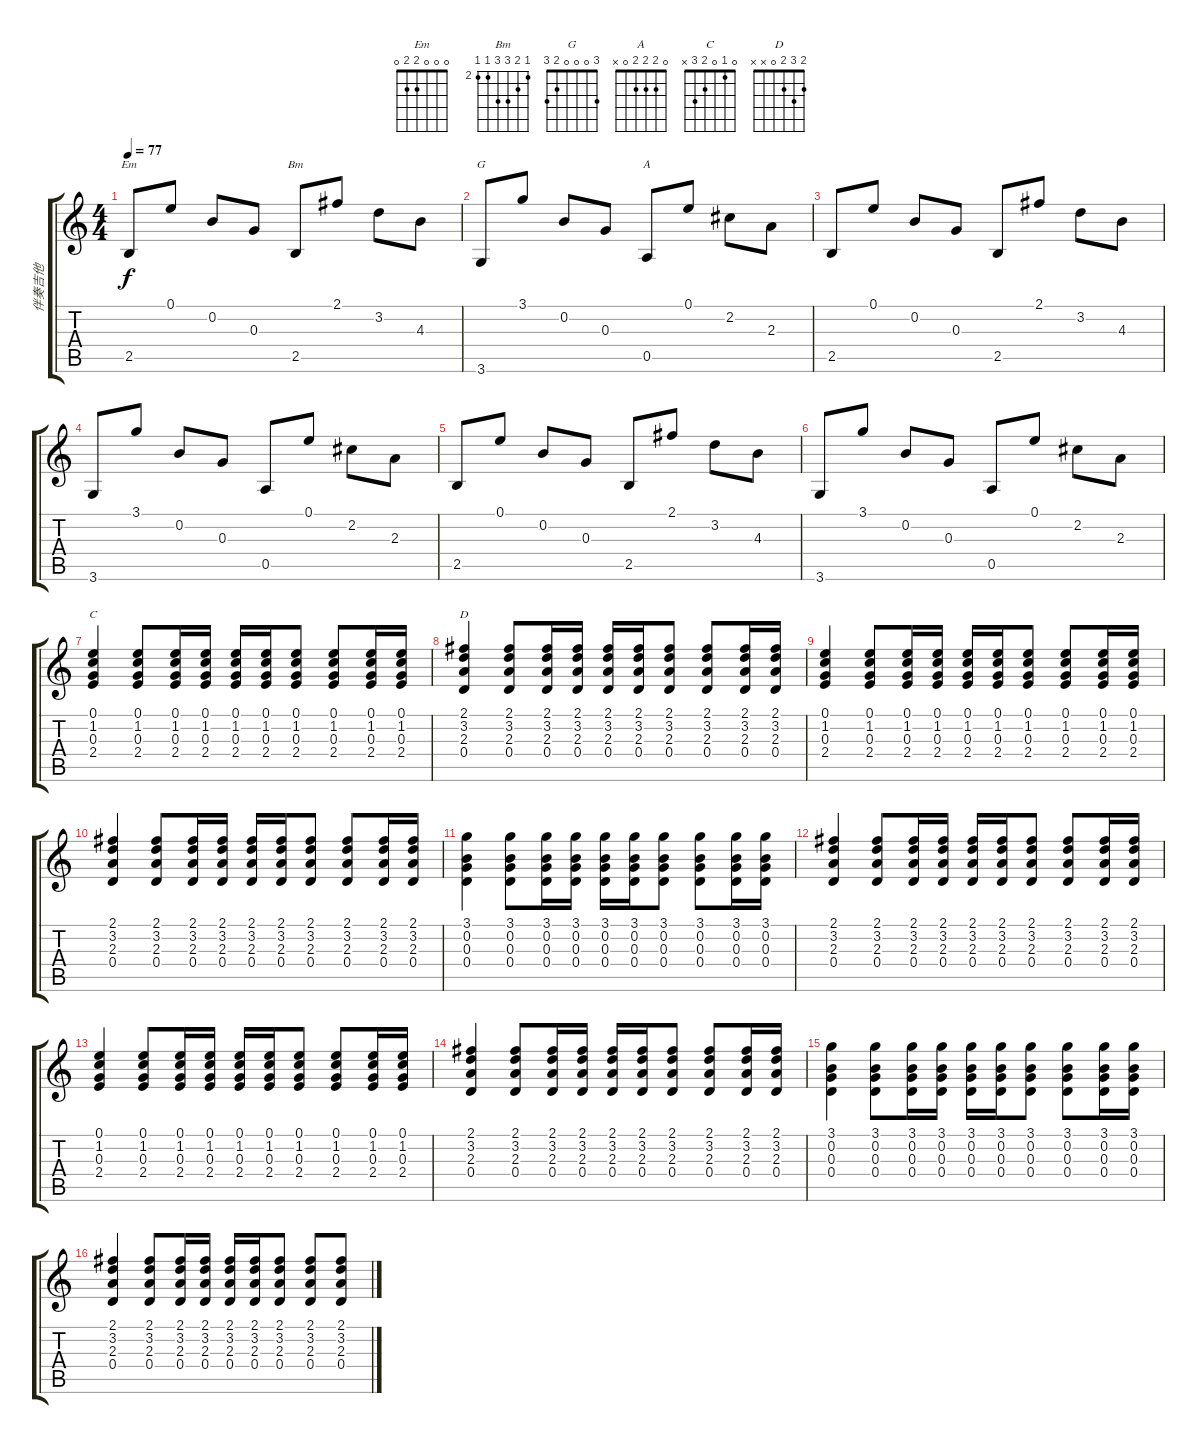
\track ("伴奏吉他" "伴奏吉他") {instrument acousticguitarsteel}
\staff {score tabs}
\tuning (E4 B3 G3 D3 A2 E2) {hide}
\chord ("Em" 0 0 0 2 2 0)
\chord ("Bm" 2 3 4 4 2 2) {firstfret 2}
\chord ("G" 3 0 0 0 2 3)
\chord ("A" 0 2 2 2 0 x)
\chord ("C" 0 1 0 2 3 x)
\chord ("D" 2 3 2 0 x x)
\ts (4 4)
\tempo 77
\clef g2
\ks c
2.5.8{ch "Em" dy f volume 11} 0.1.8 0.2.8 0.3.8 2.5.8{ch "Bm"} 2.1.8 3.2.8 4.3.8 |
3.6.8{ch "G"} 3.1.8 0.2.8 0.3.8 0.5.8{ch "A"} 0.1.8 2.2.8 2.3.8 |
2.5.8{volume 11} 0.1.8 0.2.8 0.3.8 2.5.8 2.1.8 3.2.8 4.3.8 |
3.6.8 3.1.8 0.2.8 0.3.8 0.5.8 0.1.8 2.2.8 2.3.8 |
2.5.8{volume 11} 0.1.8 0.2.8 0.3.8 2.5.8 2.1.8 3.2.8 4.3.8 |
3.6.8 3.1.8 0.2.8 0.3.8 0.5.8 0.1.8 2.2.8 2.3.8 |
(0.1 1.2 0.3 2.4).4{ch "C" volume 9 instrument acousticguitarsteel} (0.1 1.2 0.3 2.4).8 (0.1 1.2 0.3 2.4).16 (0.1 1.2 0.3 2.4).16 (0.1 1.2 0.3 2.4).16 (0.1 1.2 0.3 2.4).16 (0.1 1.2 0.3 2.4).8 (0.1 1.2 0.3 2.4).8 (0.1 1.2 0.3 2.4).16 (0.1 1.2 0.3 2.4).16 |
(2.1 3.2 2.3 0.4).4{ch "D"} (2.1 3.2 2.3 0.4).8 (2.1 3.2 2.3 0.4).16 (2.1 3.2 2.3 0.4).16 (2.1 3.2 2.3 0.4).16 (2.1 3.2 2.3 0.4).16 (2.1 3.2 2.3 0.4).8 (2.1 3.2 2.3 0.4).8 (2.1 3.2 2.3 0.4).16 (2.1 3.2 2.3 0.4).16 |
(0.1 1.2 0.3 2.4).4 (0.1 1.2 0.3 2.4).8 (0.1 1.2 0.3 2.4).16 (0.1 1.2 0.3 2.4).16 (0.1 1.2 0.3 2.4).16 (0.1 1.2 0.3 2.4).16 (0.1 1.2 0.3 2.4).8 (0.1 1.2 0.3 2.4).8 (0.1 1.2 0.3 2.4).16 (0.1 1.2 0.3 2.4).16 |
(2.1 3.2 2.3 0.4).4 (2.1 3.2 2.3 0.4).8 (2.1 3.2 2.3 0.4).16 (2.1 3.2 2.3 0.4).16 (2.1 3.2 2.3 0.4).16 (2.1 3.2 2.3 0.4).16 (2.1 3.2 2.3 0.4).8 (2.1 3.2 2.3 0.4).8 (2.1 3.2 2.3 0.4).16 (2.1 3.2 2.3 0.4).16 |
(3.1 0.2 0.3 0.4).4 (3.1 0.2 0.3 0.4).8 (3.1 0.2 0.3 0.4).16 (3.1 0.2 0.3 0.4).16 (3.1 0.2 0.3 0.4).16 (3.1 0.2 0.3 0.4).16 (3.1 0.2 0.3 0.4).8 (3.1 0.2 0.3 0.4).8 (3.1 0.2 0.3 0.4).16 (3.1 0.2 0.3 0.4).16 |
(2.1 3.2 2.3 0.4).4 (2.1 3.2 2.3 0.4).8 (2.1 3.2 2.3 0.4).16 (2.1 3.2 2.3 0.4).16 (2.1 3.2 2.3 0.4).16 (2.1 3.2 2.3 0.4).16 (2.1 3.2 2.3 0.4).8 (2.1 3.2 2.3 0.4).8 (2.1 3.2 2.3 0.4).16 (2.1 3.2 2.3 0.4).16 |
(0.1 1.2 0.3 2.4).4 (0.1 1.2 0.3 2.4).8 (0.1 1.2 0.3 2.4).16 (0.1 1.2 0.3 2.4).16 (0.1 1.2 0.3 2.4).16 (0.1 1.2 0.3 2.4).16 (0.1 1.2 0.3 2.4).8 (0.1 1.2 0.3 2.4).8 (0.1 1.2 0.3 2.4).16 (0.1 1.2 0.3 2.4).16 |
(2.1 3.2 2.3 0.4).4 (2.1 3.2 2.3 0.4).8 (2.1 3.2 2.3 0.4).16 (2.1 3.2 2.3 0.4).16 (2.1 3.2 2.3 0.4).16 (2.1 3.2 2.3 0.4).16 (2.1 3.2 2.3 0.4).8 (2.1 3.2 2.3 0.4).8 (2.1 3.2 2.3 0.4).16 (2.1 3.2 2.3 0.4).16 |
(3.1 0.2 0.3 0.4).4 (3.1 0.2 0.3 0.4).8 (3.1 0.2 0.3 0.4).16 (3.1 0.2 0.3 0.4).16 (3.1 0.2 0.3 0.4).16 (3.1 0.2 0.3 0.4).16 (3.1 0.2 0.3 0.4).8 (3.1 0.2 0.3 0.4).8 (3.1 0.2 0.3 0.4).16 (3.1 0.2 0.3 0.4).16 |
(2.1 3.2 2.3 0.4).4 (2.1 3.2 2.3 0.4).8 (2.1 3.2 2.3 0.4).16 (2.1 3.2 2.3 0.4).16 (2.1 3.2 2.3 0.4).16 (2.1 3.2 2.3 0.4).16 (2.1 3.2 2.3 0.4).8 (2.1 3.2 2.3 0.4).8 (2.1 3.2 2.3 0.4).8
